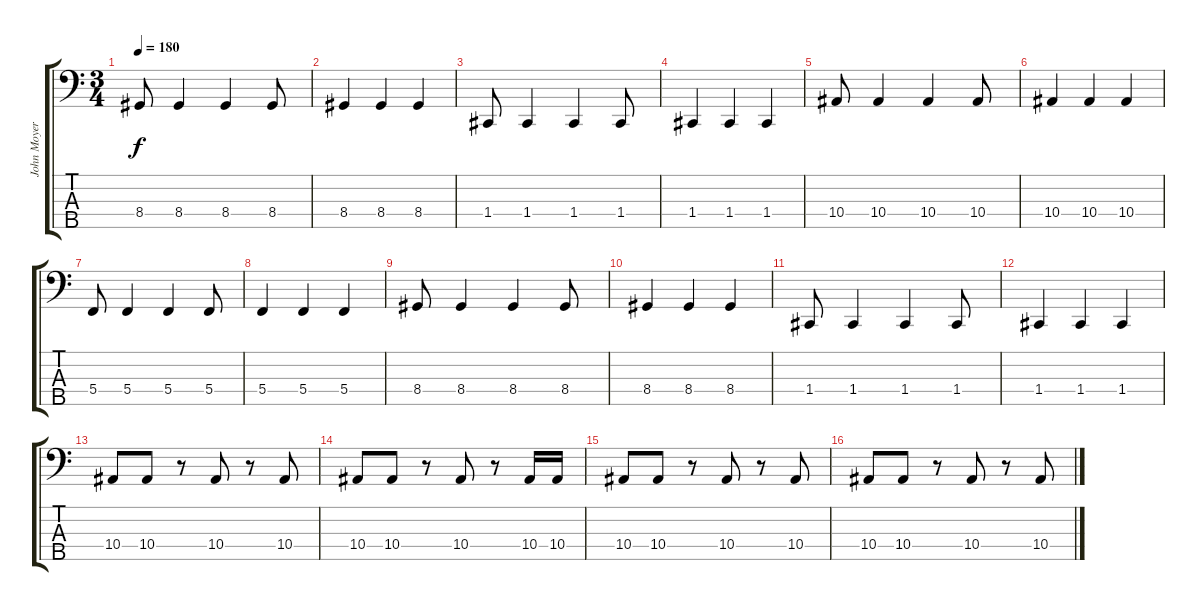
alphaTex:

\track ("John Moyer" "John Moyer") {instrument electricbasspick}
\staff {score tabs}
\tuning (F2 C2 G1 C1 A0) {hide}
\ts (3 4)
\tempo 180
\clef f4
\ks c
8.4.8{dy f} 8.4.4 8.4.4 8.4.8 |
8.4.4 8.4.4 8.4.4 |
1.4.8 1.4.4 1.4.4 1.4.8 |
1.4.4 1.4.4 1.4.4 |
10.4.8 10.4.4 10.4.4 10.4.8 |
10.4.4 10.4.4 10.4.4 |
5.4.8 5.4.4 5.4.4 5.4.8 |
5.4.4 5.4.4 5.4.4 |
8.4.8 8.4.4 8.4.4 8.4.8 |
8.4.4 8.4.4 8.4.4 |
1.4.8 1.4.4 1.4.4 1.4.8 |
1.4.4 1.4.4 1.4.4 |
10.4.8 10.4.8 r.8 10.4.8 r.8 10.4.8 |
10.4.8 10.4.8 r.8 10.4.8 r.8 10.4.16 10.4.16 |
10.4.8 10.4.8 r.8 10.4.8 r.8 10.4.8 |
10.4.8 10.4.8 r.8 10.4.8 r.8 10.4.8
